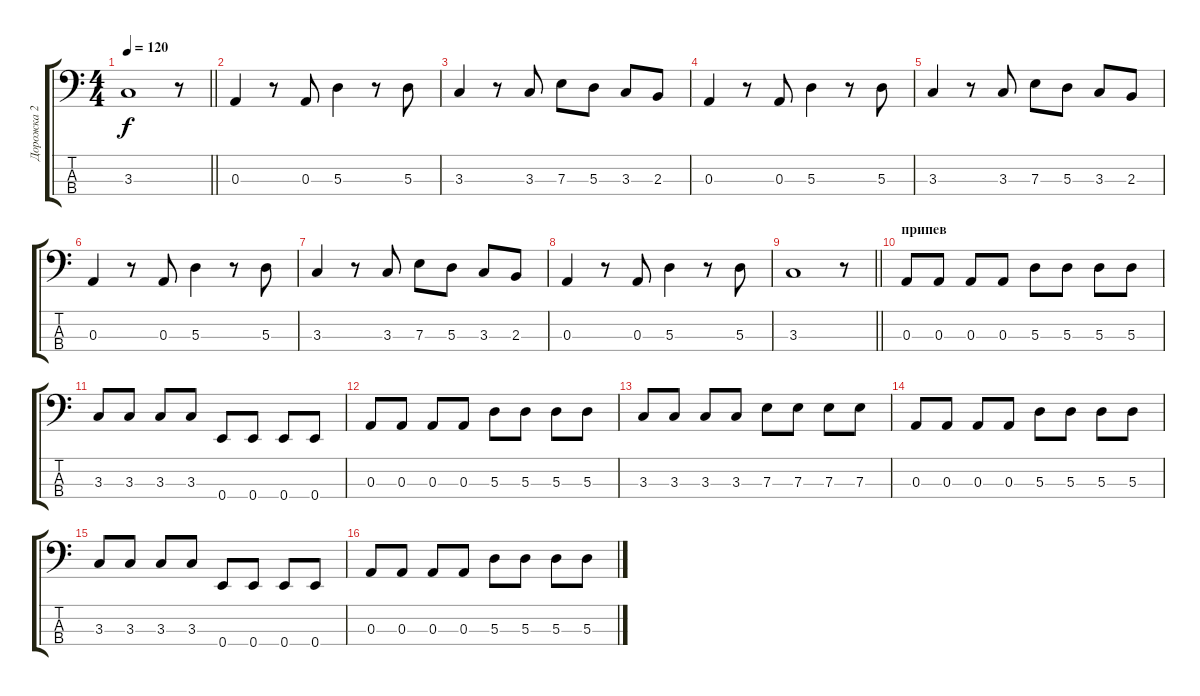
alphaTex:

\track ("Дорожка 2" "Дорожка 2") {instrument electricbassfinger}
\staff {score tabs}
\tuning (G2 D2 A1 E1) {hide}
\ts (4 4)
\tempo 120
\clef f4
\barLineRight lightlight
\ks c
3.3.1{dy f} r.8 |
0.3.4 r.8 0.3.8 5.3.4 r.8 5.3.8 |
3.3.4 r.8 3.3.8 7.3.8 5.3.8 3.3.8 2.3.8 |
0.3.4 r.8 0.3.8 5.3.4 r.8 5.3.8 |
3.3.4 r.8 3.3.8 7.3.8 5.3.8 3.3.8 2.3.8 |
0.3.4 r.8 0.3.8 5.3.4 r.8 5.3.8 |
3.3.4 r.8 3.3.8 7.3.8 5.3.8 3.3.8 2.3.8 |
0.3.4 r.8 0.3.8 5.3.4 r.8 5.3.8 |
\barLineRight lightlight
3.3.1 r.8 |
\section ("" "припев")
0.3.8 0.3.8 0.3.8 0.3.8 5.3.8 5.3.8 5.3.8 5.3.8 |
3.3.8 3.3.8 3.3.8 3.3.8 0.4.8 0.4.8 0.4.8 0.4.8 |
0.3.8 0.3.8 0.3.8 0.3.8 5.3.8 5.3.8 5.3.8 5.3.8 |
3.3.8 3.3.8 3.3.8 3.3.8 7.3.8 7.3.8 7.3.8 7.3.8 |
0.3.8 0.3.8 0.3.8 0.3.8 5.3.8 5.3.8 5.3.8 5.3.8 |
3.3.8 3.3.8 3.3.8 3.3.8 0.4.8 0.4.8 0.4.8 0.4.8 |
0.3.8 0.3.8 0.3.8 0.3.8 5.3.8 5.3.8 5.3.8 5.3.8
